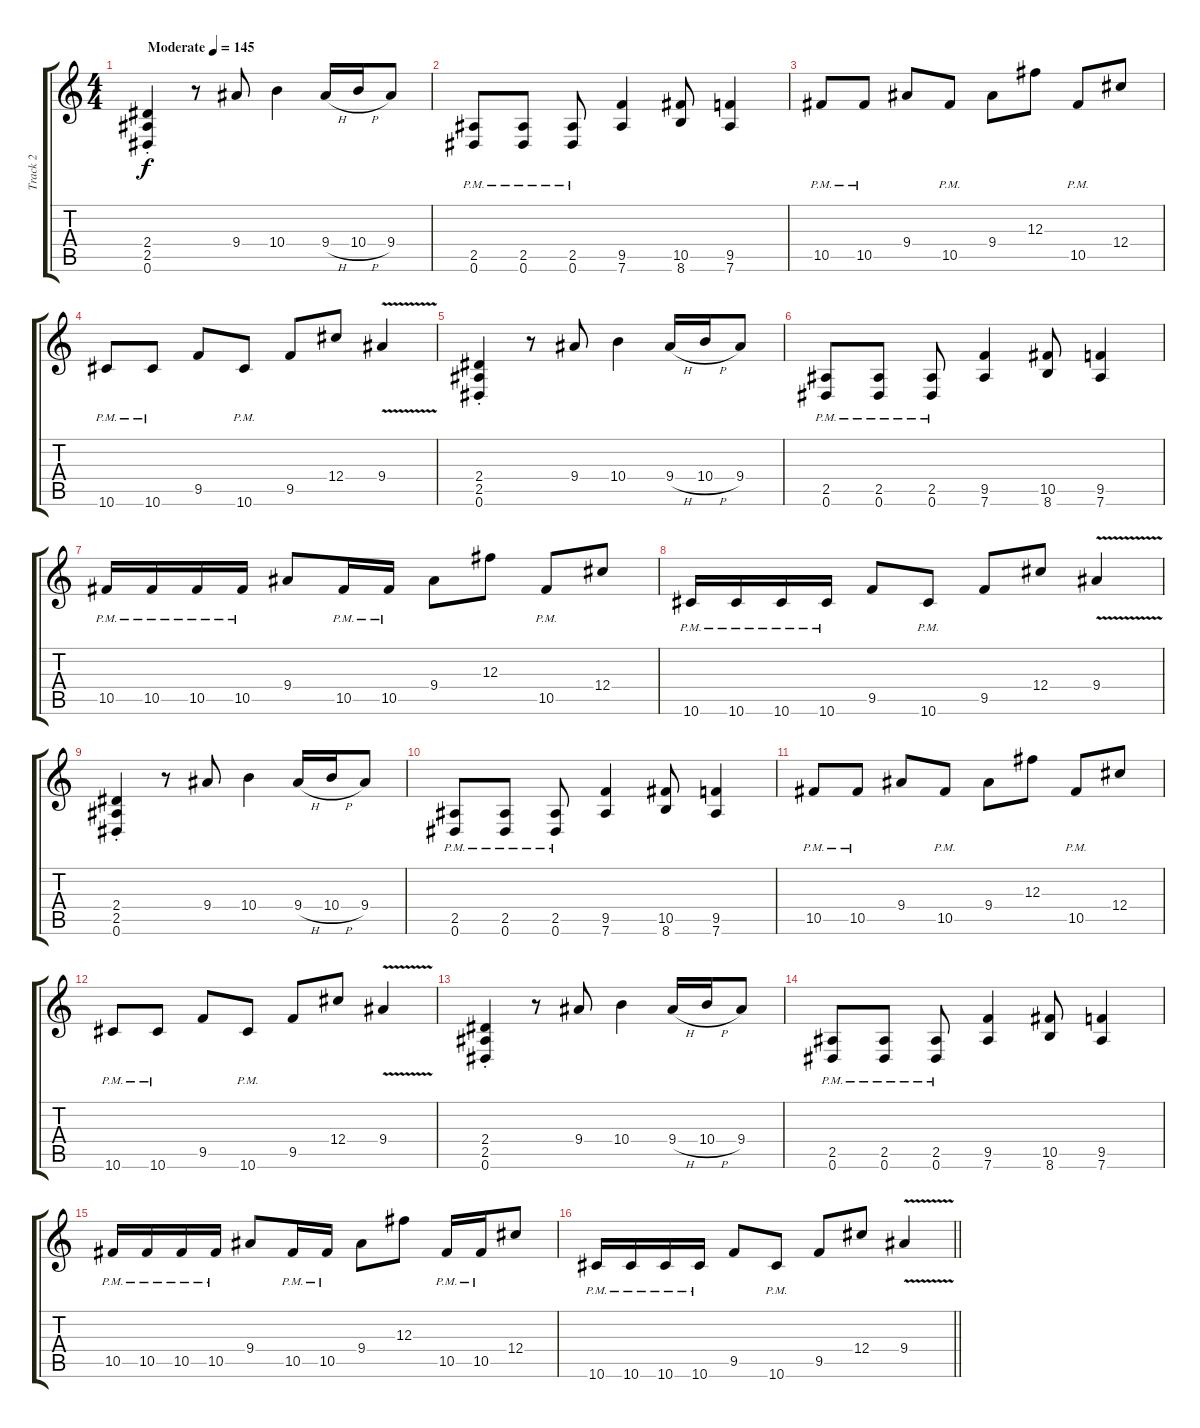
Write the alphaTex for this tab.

\track ("Track 2" "Track 2") {instrument distortionguitar}
\staff {score tabs}
\tuning (Eb4 Bb3 Gb3 Db3 Ab2 Eb2) {hide}
\ts (4 4)
\tempo (145 "Moderate")
\clef g2
\ks c
(2.4{st} 2.5 0.6).4{dy f instrument distortionguitar} r.8 9.4.8 10.4.4 9.4{h}.16 10.4{h}.16 9.4.8 |
(2.5{pm} 0.6{pm}).8 (2.5{pm} 0.6{pm}).8 (2.5{pm} 0.6{pm}).8 (9.5 7.6).4 (10.5 8.6).8 (9.5 7.6).4 |
10.5{pm}.8 10.5{pm}.8 9.4.8 10.5{pm}.8 9.4.8 12.3.8 10.5{pm}.8 12.4.8 |
10.6{pm}.8 10.6{pm}.8 9.5.8 10.6{pm}.8 9.5.8 12.4.8 9.4{v}.4 |
(2.4{st} 2.5 0.6).4 r.8 9.4.8 10.4.4 9.4{h}.16 10.4{h}.16 9.4.8 |
(2.5{pm} 0.6{pm}).8 (2.5{pm} 0.6{pm}).8 (2.5{pm} 0.6{pm}).8 (9.5 7.6).4 (10.5 8.6).8 (9.5 7.6).4 |
10.5{pm}.16 10.5{pm}.16 10.5{pm}.16 10.5{pm}.16 9.4.8 10.5{pm}.16 10.5{pm}.16 9.4.8 12.3.8 10.5{pm}.8 12.4.8 |
10.6{pm}.16 10.6{pm}.16 10.6{pm}.16 10.6{pm}.16 9.5.8 10.6{pm}.8 9.5.8 12.4.8 9.4{v}.4 |
(2.4{st} 2.5 0.6).4 r.8 9.4.8 10.4.4 9.4{h}.16 10.4{h}.16 9.4.8 |
(2.5{pm} 0.6{pm}).8 (2.5{pm} 0.6{pm}).8 (2.5{pm} 0.6{pm}).8 (9.5 7.6).4 (10.5 8.6).8 (9.5 7.6).4 |
10.5{pm}.8 10.5{pm}.8 9.4.8 10.5{pm}.8 9.4.8 12.3.8 10.5{pm}.8 12.4.8 |
10.6{pm}.8 10.6{pm}.8 9.5.8 10.6{pm}.8 9.5.8 12.4.8 9.4{v}.4 |
(2.4{st} 2.5 0.6).4 r.8 9.4.8 10.4.4 9.4{h}.16 10.4{h}.16 9.4.8 |
(2.5{pm} 0.6{pm}).8 (2.5{pm} 0.6{pm}).8 (2.5{pm} 0.6{pm}).8 (9.5 7.6).4 (10.5 8.6).8 (9.5 7.6).4 |
10.5{pm}.16 10.5{pm}.16 10.5{pm}.16 10.5{pm}.16 9.4.8 10.5{pm}.16 10.5{pm}.16 9.4.8 12.3.8 10.5{pm}.16 10.5{pm}.16 12.4.8 |
\barLineRight lightlight
10.6{pm}.16 10.6{pm}.16 10.6{pm}.16 10.6{pm}.16 9.5.8 10.6{pm}.8 9.5.8 12.4.8 9.4{v}.4
